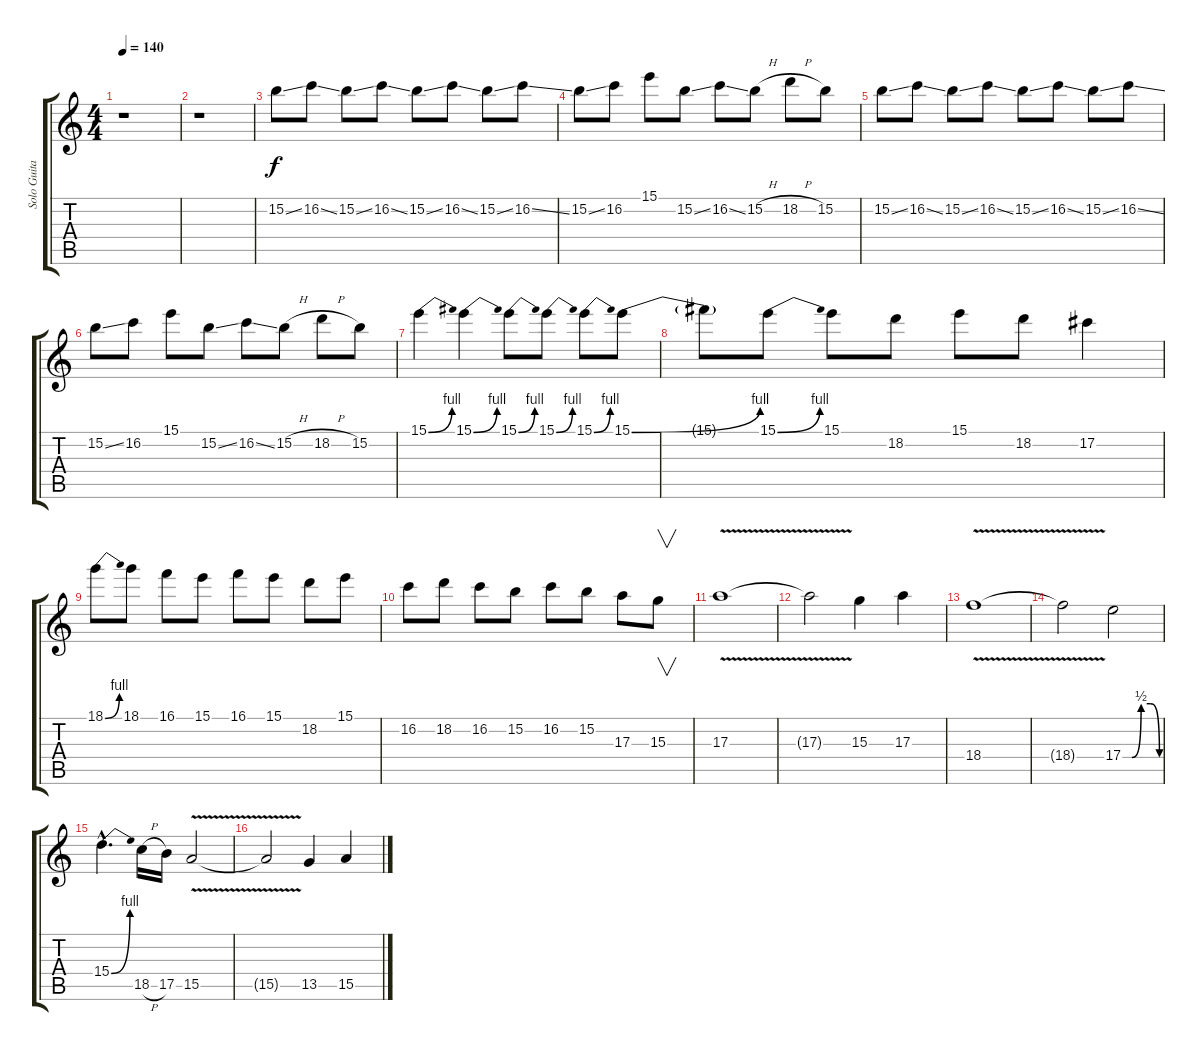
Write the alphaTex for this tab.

\track ("Solo Guitar" "Solo Guita") {instrument overdrivenguitar}
\staff {score tabs}
\tuning (Db4 Ab3 E3 B2 Gb2 B1) {hide}
\ts (4 4)
\tempo 140
\clef g2
\ks c
r.1{dy f} |
r.1 |
15.2{ss}.8 16.2{ss}.8 15.2{ss}.8 16.2{ss}.8 15.2{ss}.8 16.2{ss}.8 15.2{ss}.8 16.2{ss}.8 |
15.2{ss}.8 16.2.8 15.1.8 15.2{ss}.8 16.2{ss}.8 15.2{h}.8 18.2{h}.8 15.2.8 |
15.2{ss}.8 16.2{ss}.8 15.2{ss}.8 16.2{ss}.8 15.2{ss}.8 16.2{ss}.8 15.2{ss}.8 16.2{ss}.8 |
15.2{ss}.8 16.2.8 15.1.8 15.2{ss}.8 16.2{ss}.8 15.2{h}.8 18.2{h}.8 15.2.8 |
15.1{be (bend 0 0 60 4)}.4 15.1{be (bend 0 0 60 4)}.4 15.1{be (bend 0 0 60 4)}.8 15.1{be (bend 0 0 60 4)}.8 15.1{be (bend 0 0 60 4)}.8 15.1{be (bend 0 0 60 4)}.8 |
15.1{t}.8 15.1{be (bend 0 0 60 4)}.8 15.1.8 18.2.8 15.1.8 18.2.8 17.2.4 |
18.1{be (bend 0 0 60 4)}.8 18.1.8 16.1.8 15.1.8 16.1.8 15.1.8 18.2.8 15.1.8 |
16.2.8 18.2.8 16.2.8 15.2.8 16.2.8 15.2.8 17.3.8 15.3.8{v} |
17.3{v}.1 |
17.3{t}.2 15.3.4 17.3.4 |
18.4{v}.1 |
18.4{t}.2 17.4{be (custom 0 0 15 0 30 2 45 2 60 0)}.2 |
15.4{be (bend 0 0 60 4) hac}.4{d} 18.5{h}.16 17.5.16 15.5{v}.2 |
15.5{t}.2 13.5.4 15.5.4
